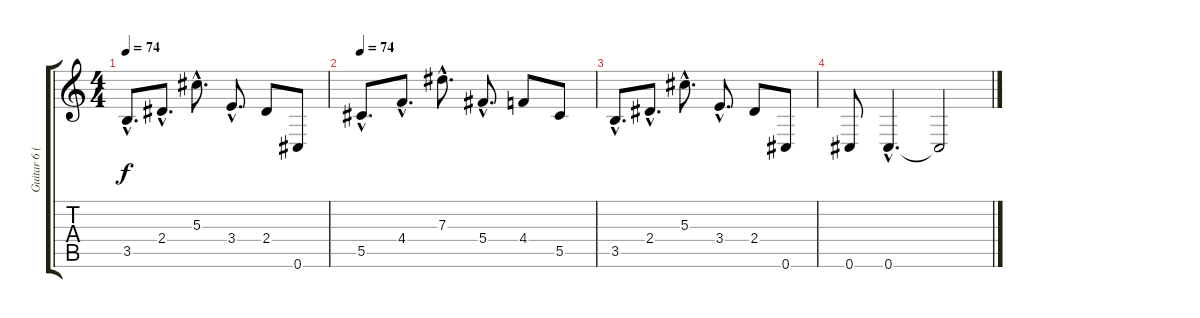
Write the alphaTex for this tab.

\track ("Guitar 6 (Bass arr.)" "Guitar 6 (") {instrument electricbassfinger}
\staff {score tabs}
\tuning (F4 Ab3 Ab3 Db3 Ab2 Db2) {hide}
\ts (4 4)
\tempo 74
\clef g2
\ks c
3.5{hac}.8{d dy f} 2.4{hac}.8{d} 5.3{hac}.8{d} 3.4{hac}.8{d} 2.4.8 0.6.8 |
\tempo 74
5.5{hac}.8{d} 4.4{hac}.8{d} 7.3{hac}.8{d} 5.4{hac}.8{d} 4.4.8 5.5.8 |
3.5{hac}.8{d} 2.4{hac}.8{d} 5.3{hac}.8{d} 3.4{hac}.8{d} 2.4.8 0.6.8 |
0.6.8 0.6{hac}.4{d} 0.6{t}.2
